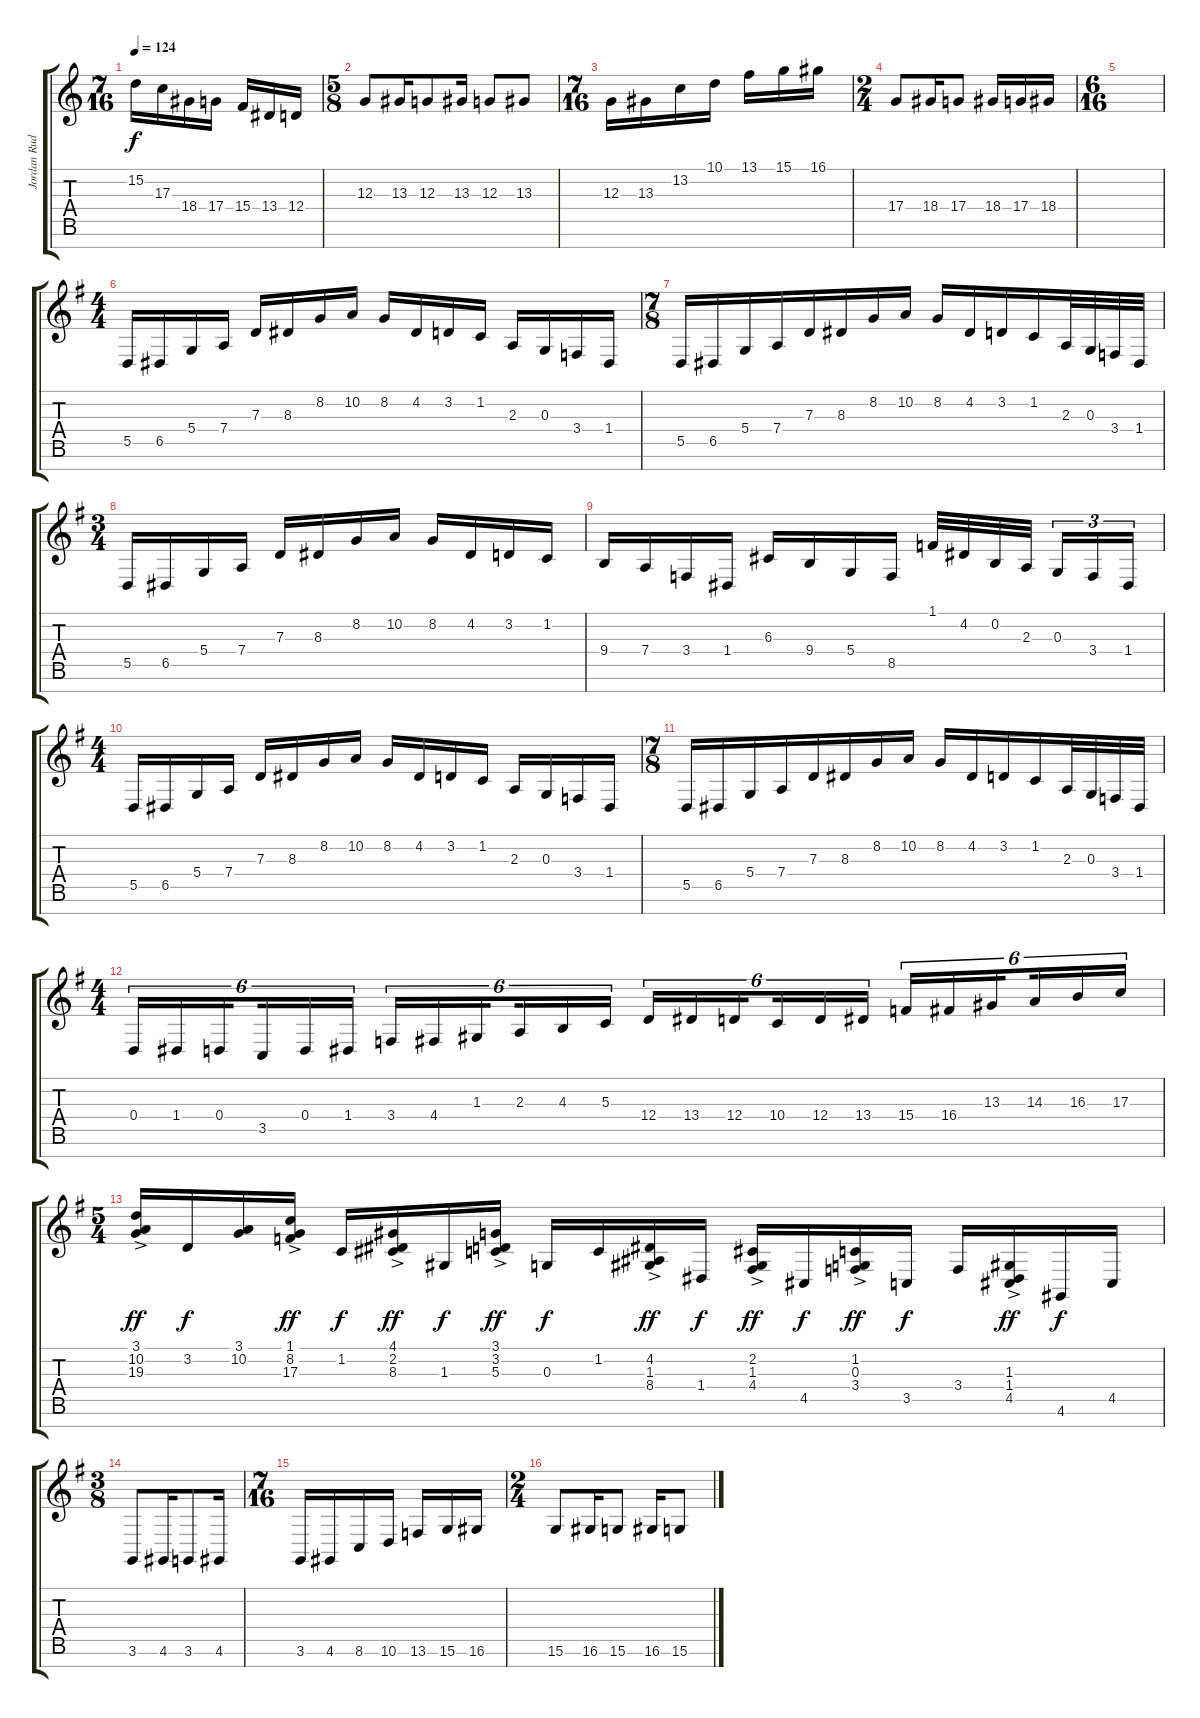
\track ("Jordan Rudess - Keyboards" "Jordan Rud") {instrument lead2sawtooth}
\staff {score tabs}
\tuning (E4 B3 G3 D3 A2 E2 B1) {hide}
\ts (7 16)
\tempo 124
\clef g2
\ks c
15.2.16{dy f} 17.3.16 18.4.16 17.4.16 15.4.16 13.4.16 12.4.16 |
\ts (5 8)
12.3.8 13.3.16 12.3.8 13.3.16 12.3.8 13.3.8 |
\ts (7 16)
12.3.16 13.3.16 13.2.16 10.1.16 13.1.16 15.1.16 16.1.16 |
\ts (2 4)
17.4.8 18.4.16 17.4.8 18.4.16 17.4.16 18.4.16 |
\ts (6 16)
|
\ts (4 4)
\ks g
5.5.16{volume 11 instrument fx1rain} 6.5.16 5.4.16 7.4.16 7.3.16 8.3.16 8.2.16 10.2.16 8.2.16 4.2.16 3.2.16 1.2.16 2.3.16 0.3.16 3.4.16 1.4.16 |
\ts (7 8)
5.5.16 6.5.16 5.4.16 7.4.16 7.3.16 8.3.16 8.2.16 10.2.16 8.2.16 4.2.16 3.2.16 1.2.16 2.3.32 0.3.32 3.4.32 1.4.32 |
\ts (3 4)
5.5.16 6.5.16 5.4.16 7.4.16 7.3.16 8.3.16 8.2.16 10.2.16 8.2.16 4.2.16 3.2.16 1.2.16 |
9.4.16 7.4.16 3.4.16 1.4.16 6.3.16 9.4.16 5.4.16 8.5.16 1.1.32 4.2.32 0.2.32 2.3.32{beam splitsecondary} 0.3.16{tu (3 2)} 3.4.16{tu (3 2)} 1.4.16{tu (3 2)} |
\ts (4 4)
5.5.16 6.5.16 5.4.16 7.4.16 7.3.16 8.3.16 8.2.16 10.2.16 8.2.16 4.2.16 3.2.16 1.2.16 2.3.16 0.3.16 3.4.16 1.4.16 |
\ts (7 8)
5.5.16 6.5.16 5.4.16 7.4.16 7.3.16 8.3.16 8.2.16 10.2.16 8.2.16 4.2.16 3.2.16 1.2.16 2.3.32 0.3.32 3.4.32 1.4.32 |
\ts (4 4)
0.4.16{tu (6 4)} 1.4.16{tu (6 4)} 0.4.16{tu (6 4) beam splitsecondary} 3.5.16{tu (6 4)} 0.4.16{tu (6 4)} 1.4.16{tu (6 4)} 3.4.16{tu (6 4)} 4.4.16{tu (6 4)} 1.3.16{tu (6 4) beam splitsecondary} 2.3.16{tu (6 4)} 4.3.16{tu (6 4)} 5.3.16{tu (6 4)} 12.4.16{tu (6 4)} 13.4.16{tu (6 4)} 12.4.16{tu (6 4) beam splitsecondary} 10.4.16{tu (6 4)} 12.4.16{tu (6 4)} 13.4.16{tu (6 4)} 15.4.16{tu (6 4)} 16.4.16{tu (6 4)} 13.3.16{tu (6 4) beam splitsecondary} 14.3.16{tu (6 4)} 16.3.16{tu (6 4)} 17.3.16{tu (6 4)} |
\ts (5 4)
(3.1{ac} 10.2{ac} 19.3{ac}).16{dy ff volume 13 instrument acousticgrandpiano} 3.2.16{dy f} (3.1 10.2).16 (1.1{ac} 8.2{ac} 17.3{ac}).16{dy ff} 1.2.16{dy f} (4.1{ac} 2.2{ac} 8.3{ac}).16{dy ff} 1.3.16{dy f} (3.1{ac} 3.2{ac} 5.3{ac}).16{dy ff} 0.3.16{dy f} 1.2.16 (4.2{ac} 1.3{ac} 8.4{ac}).16{dy ff} 1.4.16{dy f} (2.2{ac} 1.3{ac} 4.4{ac}).16{dy ff} 4.5.16{dy f} (1.2{ac} 0.3{ac} 3.4{ac}).16{dy ff} 3.5.16{dy f} 3.4.16 (1.3{ac} 1.4{ac} 4.5{ac}).16{dy ff} 4.6.16{dy f} 4.5.16 |
\ts (3 8)
3.6.8{volume 10 instrument fx5brightness} 4.6.16 3.6.8 4.6.16 |
\ts (7 16)
3.6.16 4.6.16 8.6.16 10.6.16 13.6.16 15.6.16 16.6.16 |
\ts (2 4)
15.6.8 16.6.16 15.6.8 16.6.16 15.6.8
